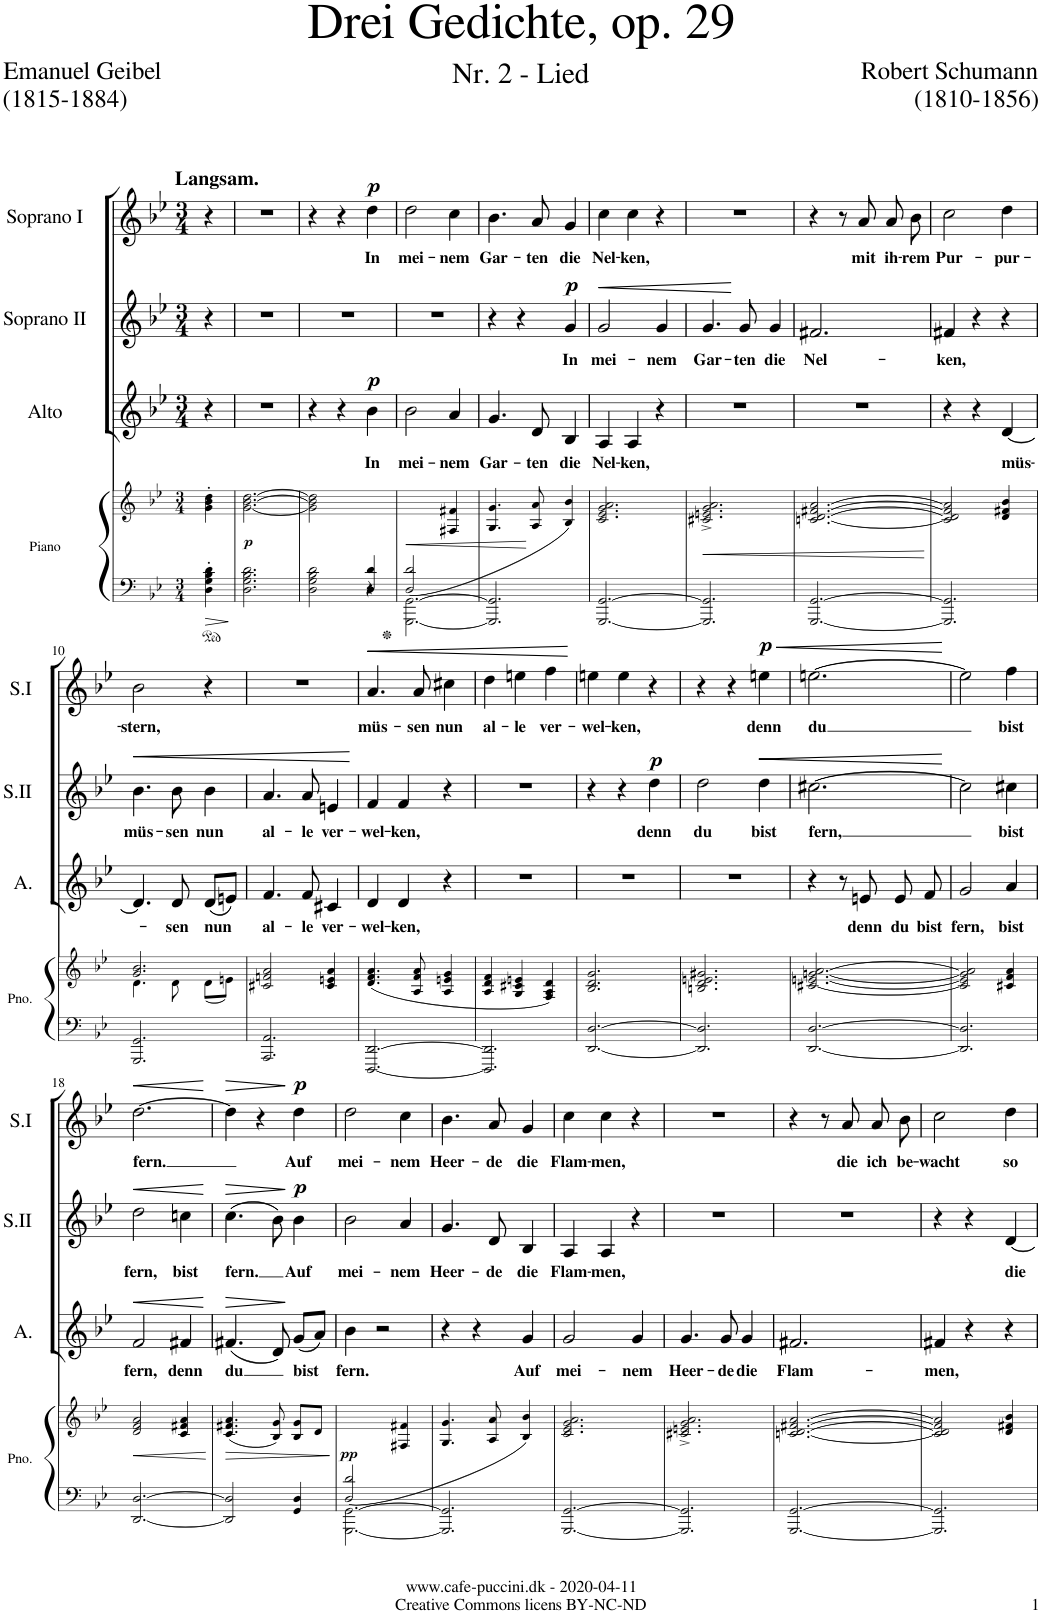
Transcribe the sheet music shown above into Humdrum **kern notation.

**kern	**kern	**dynam	**kern	**text	**dynam	**kern	**text	**dynam	**kern	**text	**dynam
*part4	*part4	*part4	*part3	*part3	*part3	*part2	*part2	*part2	*part1	*part1	*part1
*staff5	*staff4	*staff4/5	*staff3	*staff3	*staff3	*staff2	*staff2	*staff2	*staff1	*staff1	*staff1
*I"Piano	*	*	*I"Alto	*	*	*I"Soprano II	*	*	*I"Soprano I	*	*
*I'Pno.	*	*	*I'A.	*	*	*I'S.II	*	*	*I'S.I	*	*
*stria5	*stria5	*	*	*	*	*	*	*	*	*	*
*clefF4	*clefG2	*	*clefG2	*	*	*clefG2	*	*	*clefG2	*	*
*k[b-e-]	*k[b-e-]	*	*k[b-e-]	*	*	*k[b-e-]	*	*	*k[b-e-]	*	*
*M3/4	*M3/4	*	*M3/4	*	*	*M3/4	*	*	*M3/4	*	*
=1	=1	=1	=1	=1	=1	=1	=1	=1	=1	=1	=1
!	!	!	!	!	!	!	!	!	!LO:TX:a:B:t=Langsam.	!	!
4D\' 4G\' 4B-\' 4d\'	4g\' 4b-\' 4dd\'	.	4r	.	.	4r	.	.	4r	.	.
=2	=2	=2	=2	=2	=2	=2	=2	=2	=2	=2	=2
*	*ped	*	*	*	*	*	*	*	*	*	*
!	!	!LO:DY:b	!	!	!	!	!	!	!	!	!
2.D\ 2.G\ 2.B-\ 2.d\	[2.g\ [2.b-\ [2.dd\	p	2.r	.	.	2.r	.	.	2.r	.	.
=3	=3	=3	=3	=3	=3	=3	=3	=3	=3	=3	=3
*^	*	*	*	*	*	*	*	*	*	*	*
2ryy	2D\ 2G\ 2B-\ 2d\	2g\] 2b-\] 2dd\]	.	4r	.	.	2.r	.	.	4r	.	.
.	.	.	.	4r	.	.	.	.	.	4r	.	.
!	!	!	!	!	!LO:LY:b	!LO:DY:a	!	!	!	!	!LO:LY:b	!LO:DY:a
4D/ 4d/	4r	4ryy	.	4b-\	In	p	.	.	.	4dd\	In	p
=4	=4	=4	=4	=4	=4	=4	=4	=4	=4	=4	=4	=4
*Xped	*	*	*	*	*	*	*	*	*	*	*	*
!	!	!	!LO:HP:b=2	!	!LO:LY:b	!	!	!	!	!	!LO:LY:b	!
(2D/ 2d/	[2.GGG\ [2.GG\	2ryy	<	2b-\	mei-	.	2.r	.	.	2dd\	mei-	.
!	!	!	!	!	!LO:LY:b	!	!	!	!	!	!LO:LY:b	!
4ryy	.	4F#X/ 4f#X/	.	4a/	-nem	.	.	.	.	4cc\	-nem	.
*v	*v	*	*	*	*	*	*	*	*	*	*	*
=5	=5	=5	=5	=5	=5	=5	=5	=5	=5	=5	=5
!	!	!	!	!LO:LY:b	!	!	!	!	!	!LO:LY:b	!
2.GGG/] 2.GG/]	4.G/ 4.g/	.	4.g/	Gar-	.	4r	.	.	4.b-\	Gar-	.
.	.	.	.	.	.	4r	.	.	.	.	.
!	!	!	!	!LO:LY:b	!	!	!	!	!	!LO:LY:b	!
.	8A/ 8a/	[	8d/	-ten	.	.	.	.	8a/	-ten	.
!	!	!	!	!LO:LY:b	!	!	!LO:LY:b	!LO:DY:a	!	!LO:LY:b	!
.	4B-/ 4b-/)	.	4B-/	die	.	4g/	In	p	4g/	die	.
=6	=6	=6	=6	=6	=6	=6	=6	=6	=6	=6	=6
!	!	!	!	!LO:LY:b	!	!	!LO:LY:b	!LO:HP:b	!	!LO:LY:b	!
[2.GGG/ [2.GG/	2.c/ 2.e-/ 2.g/ 2.a/	.	4A/	Nel-	.	2g/	mei-	<	4cc\	Nel-	.
!	!	!	!	!LO:LY:b	!	!	!	!	!	!LO:LY:b	!
.	.	.	4A/	-ken,	.	.	.	.	4cc\	-ken,	.
!	!	!	!	!	!	!	!LO:LY:b	!	!	!	!
.	.	.	4r	.	.	4g/	-nem	.	4r	.	.
=7	=7	=7	=7	=7	=7	=7	=7	=7	=7	=7	=7
!	!	!LO:HP:b	!	!	!	!	!LO:LY:b	!	!	!	!
2.GGG/] 2.GG/]	2.c#X/^ 2.en/^ 2.g/^ 2.a/^	<	2.r	.	.	4.g/	Gar-	.	2.r	.	.
!	!	!	!	!	!	!	!LO:LY:b	!	!	!	!
.	.	.	.	.	.	8g/	-ten	[	.	.	.
!	!	!	!	!	!	!	!LO:LY:b	!	!	!	!
.	.	.	.	.	.	4g/	die	.	.	.	.
=8	=8	=8	=8	=8	=8	=8	=8	=8	=8	=8	=8
!	!	!	!	!	!	!	!LO:LY:b	!	!	!	!
[2.GGG/ [2.GG/	[2.cn/ [2.d/ [2.f#X/ [2.a/	.	2.r	.	.	2.f#X/	Nel-	.	4r	.	.
.	.	.	.	.	.	.	.	.	8r	.	.
!	!	!	!	!	!	!	!	!	!	!LO:LY:b	!
.	.	.	.	.	.	.	.	.	8a/	mit	.
!	!	!	!	!	!	!	!	!	!	!LO:LY:b	!
.	.	.	.	.	.	.	.	.	8a/L	ih-	.
!	!	!	!	!	!	!	!	!	!	!LO:LY:b	!
.	.	.	.	.	.	.	.	.	8b-/J	-rem	.
.	.	[	.	.	.	.	.	.	.	.	.
=9	=9	=9	=9	=9	=9	=9	=9	=9	=9	=9	=9
!	!	!	!	!	!	!	!LO:LY:b	!	!	!LO:LY:b	!
2.GGG/] 2.GG/]	2c/] 2d/] 2f#/] 2a/]	.	4r	.	.	4f#X/	-ken,	.	2cc\	Pur-	.
.	.	.	4r	.	.	4r	.	.	.	.	.
!	!	!	!	!LO:LY:b	!	!	!	!	!	!LO:LY:b	!
.	4d/ 4f#X/ 4b-/	.	[4d/	müs-	.	4r	.	.	4dd\	-pur-	.
!!LO:LB:g=z
=10	=10	=10	=10	=10	=10	=10	=10	=10	=10	=10	=10
*	*^	*	*	*	*	*	*	*	*	*	*
!	!	!	!	!	!	!	!	!LO:LY:b	!LO:HP:b	!	!LO:LY:b	!
2.GGG/ 2.GG/	2.g/ 2.b-/	4.d\	.	4.d/]	.	.	4.b-\	müs-	<	2b-\	-stern,	.
!	!	!	!	!	!LO:LY:b	!	!	!LO:LY:b	!	!	!	!
.	.	8d\	.	8d/	-sen	.	8b-\	-sen	.	.	.	.
!	!	!	!	!	!LO:LY:b	!	!	!LO:LY:b	!	!	!	!
.	.	(8d\L	.	(8d/L	nun	.	4b-\	nun	.	4r	.	.
.	.	8en\J)	.	8en/J)	.	.	.	.	.	.	.	.
=11	=11	=11	=11	=11	=11	=11	=11	=11	=11	=11	=11	=11
!	!	!	!	!	!LO:LY:b	!	!	!LO:LY:b	!	!	!	!
*	*v	*v	*	*	*	*	*	*	*	*	*	*
2.AAA/ 2.AA/	2c#X/ 2fn/ 2a/	.	4.f/	al-	.	4.a/	al-	.	2.r	.	.
!	!	!	!	!LO:LY:b	!	!	!LO:LY:b	!	!	!	!
.	.	.	8f/	-le	.	8a/	-le	.	.	.	.
!	!	!	!	!LO:LY:b	!	!	!LO:LY:b	!	!	!	!
.	4c#/ 4en/ 4a/	.	4c#X/	ver-	.	4en/	ver-	.	.	.	.
.	.	.	.	.	.	.	.	[	.	.	.
=12	=12	=12	=12	=12	=12	=12	=12	=12	=12	=12	=12
!	!	!	!	!LO:LY:b	!	!	!LO:LY:b	!	!	!LO:LY:b	!LO:HP:b
[2.DDD/ [2.DD/	(4.d/ 4.f/ 4.a/	.	4d/	-wel-	.	4f/	-wel-	.	4.a/	müs-	<
!	!	!	!	!LO:LY:b	!	!	!LO:LY:b	!	!	!	!
.	.	.	4d/	-ken,	.	4f/	-ken,	.	.	.	.
!	!	!	!	!	!	!	!	!	!	!LO:LY:b	!
.	8A/ 8f/ 8a/	.	.	.	.	.	.	.	8a/	-sen	.
!	!	!	!	!	!	!	!	!	!	!LO:LY:b	!
.	4A/ 4en/ 4g/	.	4r	.	.	4r	.	.	4cc#X\	nun	.
=13	=13	=13	=13	=13	=13	=13	=13	=13	=13	=13	=13
!	!	!	!	!	!	!	!	!	!	!LO:LY:b	!
2.DDD/] 2.DD/]	4A/ 4d/ 4f/	.	2.r	.	.	2.r	.	.	4dd\	al-	.
!	!	!	!	!	!	!	!	!	!	!LO:LY:b	!
.	4G/ 4c#X/ 4en/	.	.	.	.	.	.	.	4een\	-le	.
!	!	!	!	!	!	!	!	!	!	!LO:LY:b	!
.	4F/ 4A/ 4d/)	.	.	.	.	.	.	.	4ff\	ver-	.
.	.	.	.	.	.	.	.	.	.	.	[
=14	=14	=14	=14	=14	=14	=14	=14	=14	=14	=14	=14
!	!	!	!	!	!	!	!	!	!	!LO:LY:b	!
[2.DD/ [2.D/	2.B-/ 2.d/ 2.g/	.	2.r	.	.	4r	.	.	4een\	-wel-	.
!	!	!	!	!	!	!	!	!	!	!LO:LY:b	!
.	.	.	.	.	.	4r	.	.	4ee\	-ken,	.
!	!	!	!	!	!	!	!LO:LY:b	!LO:DY:a	!	!	!
.	.	.	.	.	.	4dd\	denn	p	4r	.	.
=15	=15	=15	=15	=15	=15	=15	=15	=15	=15	=15	=15
!	!	!	!	!	!	!	!LO:LY:b	!	!	!	!
2.DD/] 2.D/]	2.Bn/ 2.d/ 2.en/ 2.g#X/	.	2.r	.	.	2dd\	du	.	4r	.	.
.	.	.	.	.	.	.	.	.	4r	.	.
!	!	!	!	!	!	!	!LO:LY:b	!LO:HP:b	!	!LO:LY:b	!LO:HP:b
!	!	!	!	!	!	!	!	!	!	!	!LO:DY:n=1:a
.	.	.	.	.	.	4dd\	bist	<	4een\	denn	< p
=16	=16	=16	=16	=16	=16	=16	=16	=16	=16	=16	=16
!	!	!	!	!	!	!	!LO:LY:b	!	!	!LO:LY:b	!
[2.DD/ [2.D/	[2.c#X/ [2.en/ [2.gn/ [2.a/	.	4r	.	.	[2.cc#X\	fern,	.	[2.een\	du	.
.	.	.	8r	.	.	.	.	.	.	.	.
!	!	!	!	!LO:LY:b	!	!	!	!	!	!	!
.	.	.	8en/	denn	.	.	.	.	.	.	.
!	!	!	!	!LO:LY:b	!	!	!	!	!	!	!
.	.	.	8e/	du	.	.	.	.	.	.	.
!	!	!	!	!LO:LY:b	!	!	!	!	!	!	!
.	.	.	8f/	bist	.	.	.	.	.	.	.
.	.	.	.	.	.	.	.	[	.	.	[
=17	=17	=17	=17	=17	=17	=17	=17	=17	=17	=17	=17
!	!	!	!	!LO:LY:b	!	!	!	!	!	!	!
2.DD/] 2.D/]	2c#/] 2e/] 2g/] 2a/]	.	2g/	fern,	.	2cc#\]	.	.	2ee\]	.	.
!	!	!	!	!LO:LY:b	!	!	!LO:LY:b	!	!	!LO:LY:b	!
.	4c#X/ 4f/ 4a/	.	4a/	bist	.	4cc#X\	bist	.	4ff\	bist	.
!!LO:LB:g=z
=18	=18	=18	=18	=18	=18	=18	=18	=18	=18	=18	=18
!	!	!LO:HP:b	!	!LO:LY:b	!LO:HP:b	!	!LO:LY:b	!LO:HP:b	!	!LO:LY:b	!LO:HP:b
[2.DD/ [2.D/	2d/ 2f/ 2a/	<	2f/	fern,	<	2dd\	fern,	<	[2.dd\	fern.	<
!	!	!	!	!LO:LY:b	!	!	!LO:LY:b	!	!	!	!
.	4c/ 4f#X/ 4a/	.	4f#X/	denn	.	4ccn\	bist	.	.	.	.
.	.	[	.	.	[	.	.	[	.	.	[
=19	=19	=19	=19	=19	=19	=19	=19	=19	=19	=19	=19
!	!	!LO:HP:b	!	!LO:LY:b	!LO:HP:b	!	!LO:LY:b	!LO:HP:b	!	!	!LO:HP:b
2DD/] 2D/]	(4.c/ 4.f#X/ 4.a/	>	(4.f#X/	du	>	(4.cc\	fern.	>	4dd\]	.	>
.	.	.	.	.	.	.	.	.	4r	.	.
.	8B-/ 8g/)	.	8d/)	.	.	8b-\)	.	.	.	.	.
!	!	!	!	!LO:LY:b	!	!	!LO:LY:b	!LO:DY:n=1:a	!	!LO:LY:b	!LO:DY:n=1:a
4GG/ 4D/	8B-/ 8g/L	.	(8g/L	bist	]	4b-\	Auf	] p	4dd\	Auf	] p
.	8d/J	.	8a/J)	.	.	.	.	.	.	.	.
.	.	]	.	.	.	.	.	.	.	.	.
=20	=20	=20	=20	=20	=20	=20	=20	=20	=20	=20	=20
*^	*	*	*	*	*	*	*	*	*	*	*
!	!	!	!LO:DY:b	!	!LO:LY:b	!	!	!LO:LY:b	!	!	!LO:LY:b	!
(2D/ 2d/	[2.GGG\ [2.GG\	2ryy	pp	4b-\	fern.	.	2b-\	mei-	.	2dd\	mei-	.
.	.	.	.	2r	.	.	.	.	.	.	.	.
!	!	!	!	!	!	!	!	!LO:LY:b	!	!	!LO:LY:b	!
4ryy	.	4F#X/ 4f#X/	.	.	.	.	4a/	-nem	.	4cc\	-nem	.
*v	*v	*	*	*	*	*	*	*	*	*	*	*
=21	=21	=21	=21	=21	=21	=21	=21	=21	=21	=21	=21
!	!	!	!	!	!	!	!LO:LY:b	!	!	!LO:LY:b	!
2.GGG/] 2.GG/]	4.G/ 4.g/	.	4r	.	.	4.g/	Heer-	.	4.b-\	Heer-	.
.	.	.	4r	.	.	.	.	.	.	.	.
!	!	!	!	!	!	!	!LO:LY:b	!	!	!LO:LY:b	!
.	8A/ 8a/	.	.	.	.	8d/	-de	.	8a/	-de	.
!	!	!	!	!LO:LY:b	!	!	!LO:LY:b	!	!	!LO:LY:b	!
.	4B-/ 4b-/)	.	4g/	Auf	.	4B-/	die	.	4g/	die	.
=22	=22	=22	=22	=22	=22	=22	=22	=22	=22	=22	=22
!	!	!	!	!LO:LY:b	!	!	!LO:LY:b	!	!	!LO:LY:b	!
[2.GGG/ [2.GG/	2.c/ 2.e-/ 2.g/ 2.a/	.	2g/	mei-	.	4A/	Flam-	.	4cc\	Flam-	.
!	!	!	!	!	!	!	!LO:LY:b	!	!	!LO:LY:b	!
.	.	.	.	.	.	4A/	-men,	.	4cc\	-men,	.
!	!	!	!	!LO:LY:b	!	!	!	!	!	!	!
.	.	.	4g/	-nem	.	4r	.	.	4r	.	.
=23	=23	=23	=23	=23	=23	=23	=23	=23	=23	=23	=23
!	!	!	!	!LO:LY:b	!	!	!	!	!	!	!
2.GGG/] 2.GG/]	2.c#X/^ 2.en/^ 2.g/^ 2.a/^	.	4.g/	Heer-	.	2.r	.	.	2.r	.	.
!	!	!	!	!LO:LY:b	!	!	!	!	!	!	!
.	.	.	8g/	-de	.	.	.	.	.	.	.
!	!	!	!	!LO:LY:b	!	!	!	!	!	!	!
.	.	.	4g/	die	.	.	.	.	.	.	.
=24	=24	=24	=24	=24	=24	=24	=24	=24	=24	=24	=24
!	!	!	!	!LO:LY:b	!	!	!	!	!	!	!
[2.GGG/ [2.GG/	[2.cn/ [2.d/ [2.f#X/ [2.a/	.	2.f#X/	Flam-	.	2.r	.	.	4r	.	.
.	.	.	.	.	.	.	.	.	8r	.	.
!	!	!	!	!	!	!	!	!	!	!LO:LY:b	!
.	.	.	.	.	.	.	.	.	8a/	die	.
!	!	!	!	!	!	!	!	!	!	!LO:LY:b	!
.	.	.	.	.	.	.	.	.	8a/L	ich	.
!	!	!	!	!	!	!	!	!	!	!LO:LY:b	!
.	.	.	.	.	.	.	.	.	8b-/J	be-	.
=25	=25	=25	=25	=25	=25	=25	=25	=25	=25	=25	=25
!	!	!	!	!LO:LY:b	!	!	!	!	!	!LO:LY:b	!
2.GGG/] 2.GG/]	2c/] 2d/] 2f#/] 2a/]	.	4f#X/	-men,	.	4r	.	.	2cc\	-wacht	.
.	.	.	4r	.	.	4r	.	.	.	.	.
!	!	!	!	!	!	!	!LO:LY:b	!	!	!LO:LY:b	!
.	4d/ 4f#X/ 4b-/	.	4r	.	.	[4d/	die	.	4dd\	so	.
=	=	=	=	=	=	=	=	=	=	=	=
*-	*-	*-	*-	*-	*-	*-	*-	*-	*-	*-	*-
